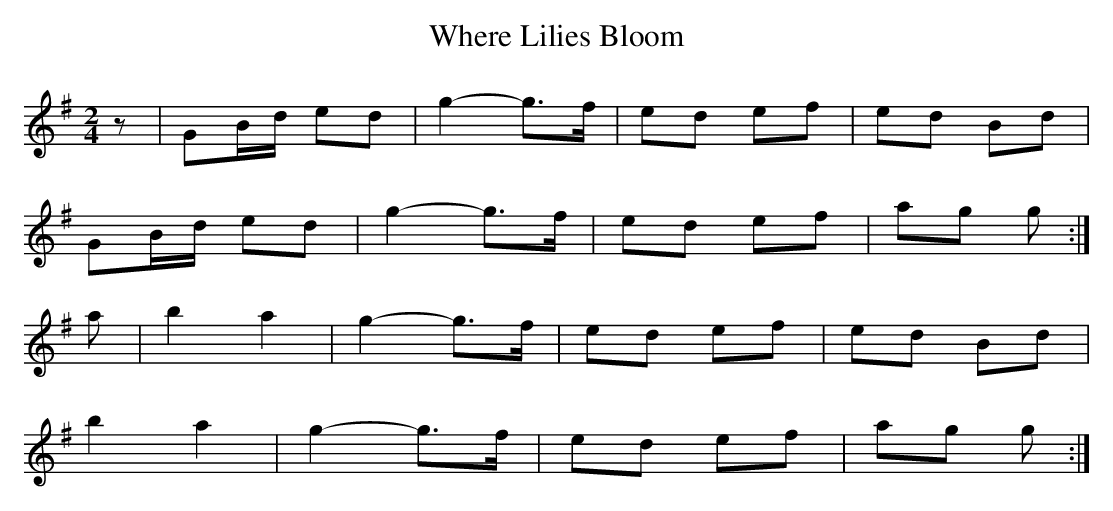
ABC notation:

X:1
T:Where Lilies Bloom
M:2/4
L:1/8
K:G Major
z|GB/d/ ed|g2-g3/2f/|ed ef|ed Bd|!
GB/d/ ed|g2-g3/2f/|ed ef|ag g:|!
a|b2 a2|g2-g3/2f/|ed ef|ed Bd|!
b2 a2|g2-g3/2f/|ed ef|ag g:|!
